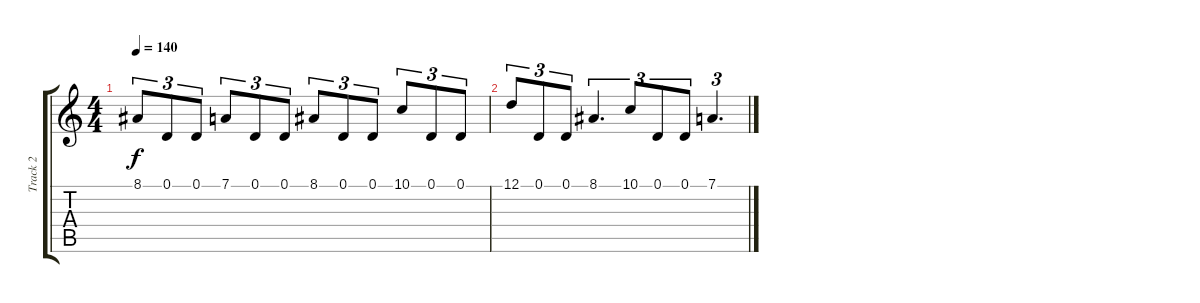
\track ("Track 2" "Track 2") {instrument harpsichord}
\staff {score tabs}
\tuning (D4 A3 F3 C3 G2 D2) {hide}
\ts (4 4)
\tempo 140
\clef g2
\ks c
8.1.8{tu (3 2) dy f} 0.1.8{tu (3 2)} 0.1.8{tu (3 2)} 7.1.8{tu (3 2)} 0.1.8{tu (3 2)} 0.1.8{tu (3 2)} 8.1.8{tu (3 2)} 0.1.8{tu (3 2)} 0.1.8{tu (3 2)} 10.1.8{tu (3 2)} 0.1.8{tu (3 2)} 0.1.8{tu (3 2)} |
12.1.8{tu (3 2)} 0.1.8{tu (3 2)} 0.1.8{tu (3 2)} 8.1.4{d tu (3 2)} 10.1.8{tu (3 2)} 0.1.8{tu (3 2)} 0.1.8{tu (3 2)} 7.1.4{d tu (3 2)}
